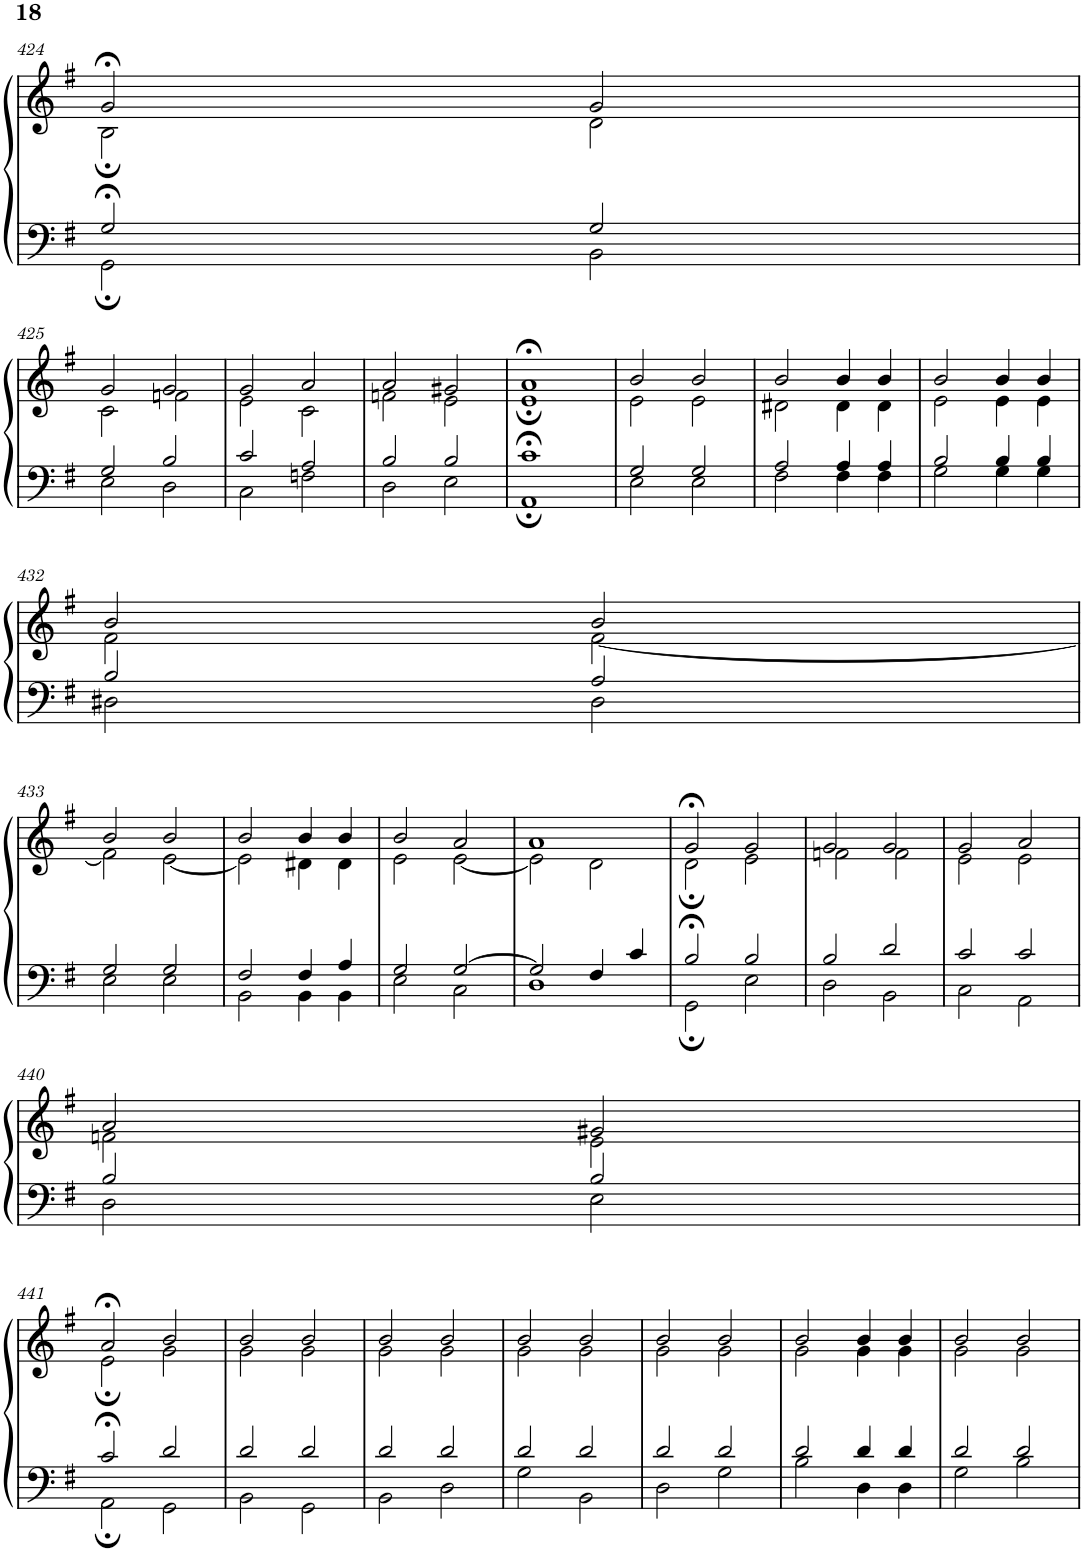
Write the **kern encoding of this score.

**kern	**kern
*part1	*part1
*staff2	*staff1
*I"Piano	*
*I'Pno.	*
!!LO:PB:g=z
*clefF4	*clefG2
*k[f#]	*k[f#]
*M4/4	*M4/4
*met(c)	*met(c)
=424	=424
*^	*^
2G;</	2GG;\	2g;</	2B;\
2G/	2BB\	2g/	2d\
!!LO:LB:g=z	!!
=425	=425	=425	=425
2G/	2E\	2g/	2c\
2B/	2D\	2g/	2fn\
=426	=426	=426	=426
2c/	2C\	2g/	2e\
2A/	2Fn\	2a/	2c\
=427	=427	=427	=427
2B/	2D\	2a/	2fn\
2B/	2E\	2g#X/	2e\
=428	=428	=428	=428
1c;<	1AA;	1a;<	1e;
=429	=429	=429	=429
2G/	2E\	2b/	2e\
2G/	2E\	2b/	2e\
=430	=430	=430	=430
2A/	2F#\	2b/	2d#X\
4A/	4F#\	4b/	4d#\
4A/	4F#\	4b/	4d#\
=431	=431	=431	=431
2B/	2G\	2b/	2e\
4B/	4G\	4b/	4e\
4B/	4G\	4b/	4e\
!!LO:LB:g=z	!!
=432	=432	=432	=432
2B/	2D#X\	2b/	2f#\
2A/	2D#\	2b/	[2f#\
!!LO:LB:g=z	!!
=433	=433	=433	=433
2G/	2E\	2b/	2f#\]
2G/	2E\	2b/	[2e\
=434	=434	=434	=434
2F#/	2BB\	2b/	2e\]
4F#/	4BB\	4b/	4d#X\
4A/	4BB\	4b/	4d#\
=435	=435	=435	=435
2G/	2E\	2b/	2e\
[2G/	2C\	2a/	[2e\
=436	=436	=436	=436
2G/]	1D	1a	2e\]
4F#/	.	.	2d\
4c/	.	.	.
=437	=437	=437	=437
2B;</	2GG;\	2g;</	2d;\
2B/	2E\	2g/	2e\
=438	=438	=438	=438
2B/	2D\	2g/	2fn\
2d/	2BB\	2g/	2f\
=439	=439	=439	=439
2c/	2C\	2g/	2e\
2c/	2AA\	2a/	2e\
!!LO:LB:g=z	!!
=440	=440	=440	=440
2B/	2D\	2a/	2fn\
2B/	2E\	2g#X/	2e\
!!LO:LB:g=z	!!
=441	=441	=441	=441
2c;</	2AA;\	2a;</	2e;\
2d/	2GG\	2b/	2g\
=442	=442	=442	=442
2d/	2BB\	2b/	2g\
2d/	2GG\	2b/	2g\
=443	=443	=443	=443
2d/	2BB\	2b/	2g\
2d/	2D\	2b/	2g\
=444	=444	=444	=444
2d/	2G\	2b/	2g\
2d/	2BB\	2b/	2g\
=445	=445	=445	=445
2d/	2D\	2b/	2g\
2d/	2G\	2b/	2g\
=446	=446	=446	=446
2d/	2B\	2b/	2g\
4d/	4D\	4b/	4g\
4d/	4D\	4b/	4g\
=447	=447	=447	=447
2d/	2G\	2b/	2g\
2d/	2B\	2b/	2g\
*v	*v	*	*
*	*v	*v
=	=
*-	*-
